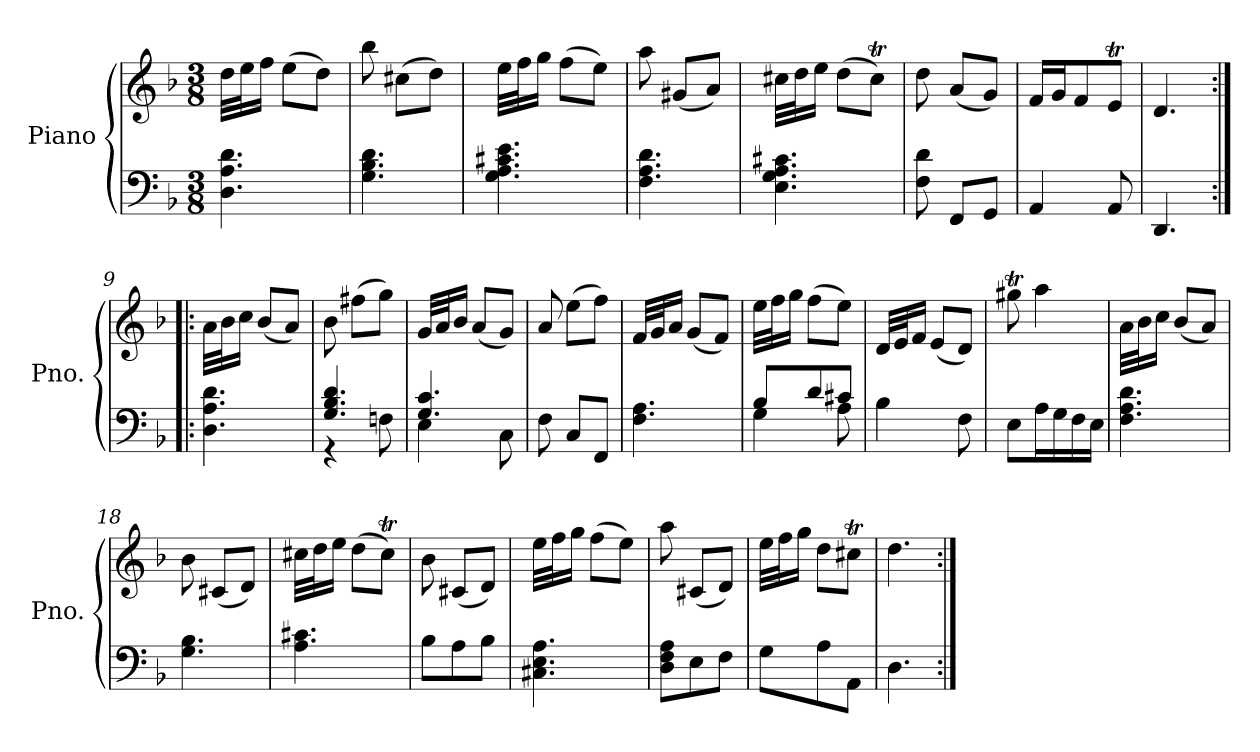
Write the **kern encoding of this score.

**kern	**kern
*part1	*part1
*staff2	*staff1
*I"Piano	*
*I'Pno.	*
*clefF4	*clefG2
*k[b-]	*k[b-]
*M3/8	*M3/8
*MM46	*MM46
=1	=1
4.D\ 4.A\ 4.d\	32dd\LLL
.	32ee\J
.	16ff\JJ
.	(>8ee\L
.	8dd\J)
=2	=2
4.G\ 4.B-\ 4.d\	8bb-\
.	(>8cc#X\L
.	8dd\J)
=3	=3
4.G\ 4.A\ 4.c#X\ 4.e\	32ee\LLL
.	32ff\J
.	16gg\JJ
.	(>8ff\L
.	8ee\J)
=4	=4
4.F\ 4.A\ 4.d\	8aa\
.	(<8g#X/L
.	8a/J)
!!LO:LB:g=z
=5	=5
4.E\ 4.G\ 4.A\ 4.c#X\	32cc#X\LLL
.	32dd\J
.	16ee\JJ
.	(>8dd\L
.	8cc#t\J)
=6	=6
8F\ 8d\	8dd\
8FF/L	(<8a/L
8GG/J	8g/J)
=7	=7
4AA/	16f/LL
.	16g/J
.	8f/
8AA/	8et/J
=8	=8
4.DD/	4.d/
=9:|!|:	=9:|!|:
4.D\ 4.A\ 4.d\	32a\LLL
.	32b-\J
.	16cc\JJ
.	(<8b-/L
.	8a/J)
!!LO:LB:g=z
=10	=10
*^	*
4.G/ 4.B-/ 4.d/	4r	8b-\
.	.	(>8ff#X\L
.	8Fn\	8gg\J)
=11	=11	=11
4.G/ 4.c/	4E\	32g/LLL
.	.	32a/J
.	.	16b-/JJ
.	.	(<8a/L
.	8C\	8g/J)
*v	*v	*
=12	=12
8F\	8a/
8C/L	(>8ee\L
8FF/J	8ff\J)
=13	=13
4.F\ 4.A\	32f/LLL
.	32g/J
.	16a/JJ
.	(<8g/L
.	8f/J)
=14	=14
*^	*
8B-/L	4G\	32ee\LLL
.	.	32ff\J
.	.	16gg\JJ
8d/	.	(>8ff\L
8c#X/J	8A\	8ee\J)
*v	*v	*
!!LO:LB:g=z
=15	=15
4B-\	32d/LLL
.	32e/J
.	16f/JJ
.	(<8e/L
8F\	8d/J)
=16	=16
8E\L	8gg#Xt\
16A\L	4aa\
16G\	.
16F\	.
16E\JJ	.
=17	=17
4.F\ 4.A\ 4.d\	32a\LLL
.	32b-\J
.	16cc\JJ
.	(<8b-/L
.	8a/J)
=18	=18
4.G\ 4.B-\	8b-\
.	(<8c#X/L
.	8d/J)
=19	=19
4.A\ 4.c#X\	32cc#X\LLL
.	32dd\J
.	16ee\JJ
.	(>8dd\L
.	8cc#t\J)
!!LO:LB:g=z
=20	=20
8B-\L	8b-\
8A\	(<8c#X/L
8B-\J	8d/J)
=21	=21
4.C#X\ 4.E\ 4.A\	32ee\LLL
.	32ff\J
.	16gg\JJ
.	(>8ff\L
.	8ee\J)
=22	=22
8D\ 8F\ 8A\L	8aa\
8E\	(<8c#X/L
8F\J	8d/J)
=23	=23
8G\L	32ee\LLL
.	32ff\J
.	16gg\JJ
8A\	8dd\L
8AA\J	8cc#Xt\J
=24	=24
4.D\	4.dd\
=:|!	=:|!
*-	*-
